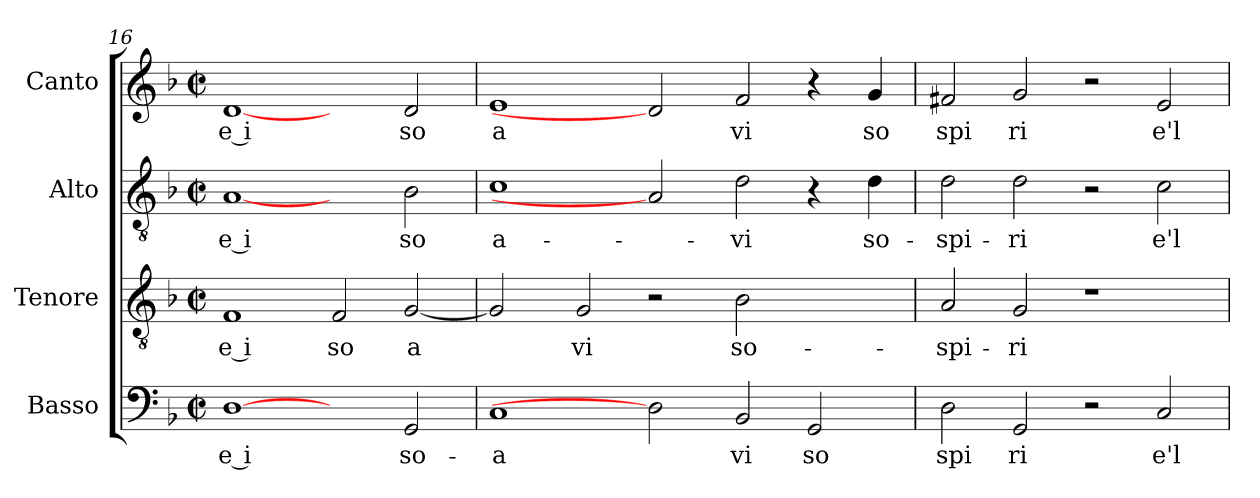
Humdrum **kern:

**kern	**text	**kern	**text	**kern	**text	**kern	**text
*part4	*part4	*part3	*part3	*part2	*part2	*part1	*part1
*staff4	*staff4	*staff3	*staff3	*staff2	*staff2	*staff1	*staff1
*I"Basso	*	*I"Tenore	*	*I"Alto	*	*I"Canto	*
*clefF4	*	*clefGv2	*	*clefGv2	*	*clefG2	*
*k[b-]	*	*k[b-]	*	*k[b-]	*	*k[b-]	*
*F:	*	*F:	*	*F:	*	*F:	*
*M2/2	*	*M2/2	*	*M2/2	*	*M2/2	*
*met(c|)	*	*met(c|)	*	*met(c|)	*	*met(c|)	*
=16	=16	=16	=16	=16	=16	=16	=16
!	!LO:LY:b:rj	!	!LO:LY:b:rj	!	!LO:LY:b:rj	!	!LO:LY:b:rj
[1D	e i	1F	e i	[1A	e i	[1d	e i
!	!	!	!LO:LY:b:cj	!	!	!	!
2ryy	.	2F/	so	2ryy	.	2ryy	.
!	!LO:LY:b:cj	!	!LO:LY:b:cj	!	!LO:LY:b:cj	!	!LO:LY:b:cj
2GG/	so-	[>2G/	a	2B-\	so	2d/	so
!!LO:LB:g=z
=17	=17	=17	=17	=17	=17	=17	=17
!	!LO:LY:b:cj	!	!	!	!LO:LY:b:cj	!	!LO:LY:b:cj
*	*	*^	*	*	*	*	*
1C	-a	2G/]	16ryy	.	1c	a-	1e	a
.	.	.	1ryy	.	.	.	.	.
!	!	!	!	!LO:LY:b:cj	!	!	!	!
.	.	2G/	.	vi	.	.	.	.
2D]	.	2r	.	.	2A]	.	2d]	.
.	.	.	1ryy	.	.	.	.	.
!	!LO:LY:b:cj	!	!	!LO:LY:b:cj	!	!LO:LY:b:cj	!	!LO:LY:b:cj
2BB-/	vi	2B-\	.	so-	2d\	-vi	2f/	vi
!	!LO:LY:b:cj	!	!	!	!	!	!	!
2GG/	so	2ryy	.	.	4r	.	4r	.
.	.	.	4..ryy	.	.	.	.	.
!	!	!	!	!	!	!LO:LY:b:cj	!	!LO:LY:b:cj
.	.	.	.	.	4d\	so-	4g/	so
=18	=18	=18	=18	=18	=18	=18	=18	=18
!	!LO:LY:b:cj	!	!	!LO:LY:b:cj	!	!LO:LY:b:cj	!	!LO:LY:b:cj
*	*	*v	*v	*	*	*	*	*
2D\	spi	2A/	-spi-	2d\	-spi-	2f#/	spi
!	!LO:LY:b:cj	!	!LO:LY:b:cj	!	!LO:LY:b:cj	!	!LO:LY:b:cj
2GG/	ri	2G/	-ri	2d\	-ri	2g/	ri
2r	.	1r	.	2r	.	2r	.
!	!LO:LY:b:cj	!	!	!	!LO:LY:b:cj	!	!LO:LY:b:cj
2C/	e'l	.	.	2c\	e'l	2e/	e'l
=	=	=	=	=	=	=	=
*-	*-	*-	*-	*-	*-	*-	*-
